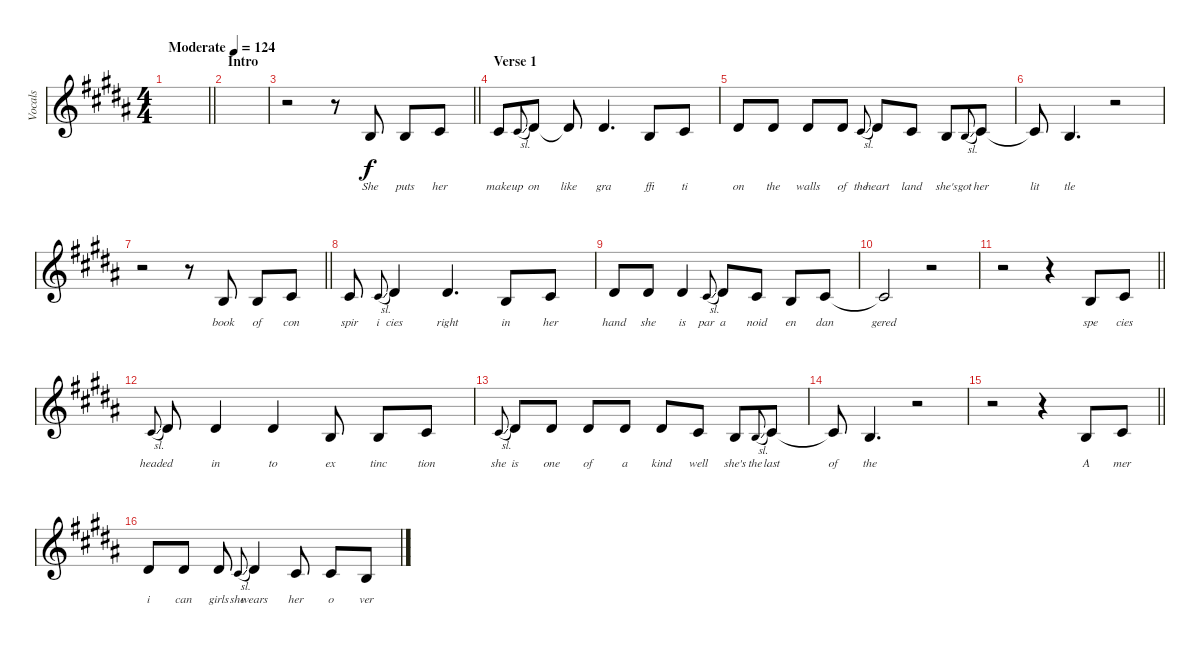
\track ("Vocals" "Vocals") {instrument altosax}
\staff {score}
\tuning (E4 B3 G3 D3 A2 E2) {hide}
\ts (4 4)
\tempo (124 "Moderate")
\clef g2
\barLineRight lightlight
\ks b
|
\section ("" "Intro")
|
\barLineRight lightlight
r.2 r.8 4.3.8{lyrics (0 "She") lyrics (1 "") lyrics (2 "") lyrics (3 "") lyrics (4 "")} 4.3.8{lyrics (0 "puts") lyrics (1 "") lyrics (2 "") lyrics (3 "") lyrics (4 "")} 6.3.8{lyrics (0 "her") lyrics (1 "") lyrics (2 "") lyrics (3 "") lyrics (4 "")} |
\section ("" "Verse 1")
6.3.8{lyrics (0 "make") lyrics (1 "") lyrics (2 "") lyrics (3 "") lyrics (4 "")} 6.3{sl}.8{lyrics (0 "up") lyrics (1 "") lyrics (2 "") lyrics (3 "") lyrics (4 "") gr onbeat} 8.3.8{lyrics (0 "on") lyrics (1 "") lyrics (2 "") lyrics (3 "") lyrics (4 "")} 8.3{t}.8{lyrics (0 "like") lyrics (1 "") lyrics (2 "") lyrics (3 "") lyrics (4 "")} 8.3.4{d lyrics (0 "gra") lyrics (1 "") lyrics (2 "") lyrics (3 "") lyrics (4 "")} 4.3.8{lyrics (0 "ffi") lyrics (1 "") lyrics (2 "") lyrics (3 "") lyrics (4 "")} 6.3.8{lyrics (0 "ti") lyrics (1 "") lyrics (2 "") lyrics (3 "") lyrics (4 "")} |
8.3.8{lyrics (0 "on") lyrics (1 "") lyrics (2 "") lyrics (3 "") lyrics (4 "")} 8.3.8{lyrics (0 "the") lyrics (1 "") lyrics (2 "") lyrics (3 "") lyrics (4 "")} 8.3.8{lyrics (0 "walls") lyrics (1 "") lyrics (2 "") lyrics (3 "") lyrics (4 "")} 8.3.8{lyrics (0 "of") lyrics (1 "") lyrics (2 "") lyrics (3 "") lyrics (4 "")} 6.3{sl}.8{lyrics (0 "the") lyrics (1 "") lyrics (2 "") lyrics (3 "") lyrics (4 "") gr onbeat} 8.3.8{lyrics (0 "heart") lyrics (1 "") lyrics (2 "") lyrics (3 "") lyrics (4 "")} 6.3.8{lyrics (0 "land") lyrics (1 "") lyrics (2 "") lyrics (3 "") lyrics (4 "")} 4.3.8{lyrics (0 "she's") lyrics (1 "") lyrics (2 "") lyrics (3 "") lyrics (4 "")} 4.3{sl}.8{lyrics (0 "got") lyrics (1 "") lyrics (2 "") lyrics (3 "") lyrics (4 "") gr onbeat} 6.3.8{lyrics (0 "her") lyrics (1 "") lyrics (2 "") lyrics (3 "") lyrics (4 "")} |
6.3{t}.8{lyrics (0 "lit") lyrics (1 "") lyrics (2 "") lyrics (3 "") lyrics (4 "")} 4.3.4{d lyrics (0 "tle") lyrics (1 "") lyrics (2 "") lyrics (3 "") lyrics (4 "")} r.2 |
\barLineRight lightlight
r.2 r.8 4.3.8{lyrics (0 "book") lyrics (1 "") lyrics (2 "") lyrics (3 "") lyrics (4 "")} 4.3.8{lyrics (0 "of") lyrics (1 "") lyrics (2 "") lyrics (3 "") lyrics (4 "")} 6.3.8{lyrics (0 "con") lyrics (1 "") lyrics (2 "") lyrics (3 "") lyrics (4 "")} |
6.3.8{lyrics (0 "spir") lyrics (1 "") lyrics (2 "") lyrics (3 "") lyrics (4 "")} 6.3{sl}.8{lyrics (0 "i") lyrics (1 "") lyrics (2 "") lyrics (3 "") lyrics (4 "") gr onbeat} 8.3.4{lyrics (0 "cies") lyrics (1 "") lyrics (2 "") lyrics (3 "") lyrics (4 "")} 8.3.4{d lyrics (0 "right") lyrics (1 "") lyrics (2 "") lyrics (3 "") lyrics (4 "")} 4.3.8{lyrics (0 "in") lyrics (1 "") lyrics (2 "") lyrics (3 "") lyrics (4 "")} 6.3.8{lyrics (0 "her") lyrics (1 "") lyrics (2 "") lyrics (3 "") lyrics (4 "")} |
8.3.8{lyrics (0 "hand") lyrics (1 "") lyrics (2 "") lyrics (3 "") lyrics (4 "")} 8.3.8{lyrics (0 "she") lyrics (1 "") lyrics (2 "") lyrics (3 "") lyrics (4 "")} 8.3.4{lyrics (0 "is") lyrics (1 "") lyrics (2 "") lyrics (3 "") lyrics (4 "")} 6.3{sl}.8{lyrics (0 "par") lyrics (1 "") lyrics (2 "") lyrics (3 "") lyrics (4 "") gr onbeat} 8.3.8{lyrics (0 "a") lyrics (1 "") lyrics (2 "") lyrics (3 "") lyrics (4 "")} 6.3.8{lyrics (0 "noid") lyrics (1 "") lyrics (2 "") lyrics (3 "") lyrics (4 "")} 4.3.8{lyrics (0 "en") lyrics (1 "") lyrics (2 "") lyrics (3 "") lyrics (4 "")} 6.3.8{lyrics (0 "dan") lyrics (1 "") lyrics (2 "") lyrics (3 "") lyrics (4 "")} |
6.3{t}.2{lyrics (0 "gered") lyrics (1 "") lyrics (2 "") lyrics (3 "") lyrics (4 "")} r.2 |
\barLineRight lightlight
r.2 r.4 4.3.8{lyrics (0 "spe") lyrics (1 "") lyrics (2 "") lyrics (3 "") lyrics (4 "")} 6.3.8{lyrics (0 "cies") lyrics (1 "") lyrics (2 "") lyrics (3 "") lyrics (4 "")} |
6.3{sl}.8{lyrics (0 "head") lyrics (1 "") lyrics (2 "") lyrics (3 "") lyrics (4 "") gr onbeat} 8.3.8{lyrics (0 "ed") lyrics (1 "") lyrics (2 "") lyrics (3 "") lyrics (4 "")} 8.3.4{lyrics (0 "in") lyrics (1 "") lyrics (2 "") lyrics (3 "") lyrics (4 "")} 8.3.4{lyrics (0 "to") lyrics (1 "") lyrics (2 "") lyrics (3 "") lyrics (4 "")} 4.3.8{lyrics (0 "ex") lyrics (1 "") lyrics (2 "") lyrics (3 "") lyrics (4 "")} 4.3.8{lyrics (0 "tinc") lyrics (1 "") lyrics (2 "") lyrics (3 "") lyrics (4 "")} 6.3.8{lyrics (0 "tion") lyrics (1 "") lyrics (2 "") lyrics (3 "") lyrics (4 "")} |
6.3{sl}.8{lyrics (0 "she") lyrics (1 "") lyrics (2 "") lyrics (3 "") lyrics (4 "") gr onbeat} 8.3.8{lyrics (0 "is") lyrics (1 "") lyrics (2 "") lyrics (3 "") lyrics (4 "")} 8.3.8{lyrics (0 "one") lyrics (1 "") lyrics (2 "") lyrics (3 "") lyrics (4 "")} 8.3.8{lyrics (0 "of") lyrics (1 "") lyrics (2 "") lyrics (3 "") lyrics (4 "")} 8.3.8{lyrics (0 "a") lyrics (1 "") lyrics (2 "") lyrics (3 "") lyrics (4 "")} 8.3.8{lyrics (0 "kind") lyrics (1 "") lyrics (2 "") lyrics (3 "") lyrics (4 "")} 6.3.8{lyrics (0 "well") lyrics (1 "") lyrics (2 "") lyrics (3 "") lyrics (4 "")} 4.3.8{lyrics (0 "she's") lyrics (1 "") lyrics (2 "") lyrics (3 "") lyrics (4 "")} 4.3{sl}.8{lyrics (0 "the") lyrics (1 "") lyrics (2 "") lyrics (3 "") lyrics (4 "") gr onbeat} 6.3.8{lyrics (0 "last") lyrics (1 "") lyrics (2 "") lyrics (3 "") lyrics (4 "")} |
6.3{t}.8{lyrics (0 "of") lyrics (1 "") lyrics (2 "") lyrics (3 "") lyrics (4 "")} 4.3.4{d lyrics (0 "the") lyrics (1 "") lyrics (2 "") lyrics (3 "") lyrics (4 "")} r.2 |
\barLineRight lightlight
r.2 r.4 4.3.8{lyrics (0 "A") lyrics (1 "") lyrics (2 "") lyrics (3 "") lyrics (4 "")} 6.3.8{lyrics (0 "mer") lyrics (1 "") lyrics (2 "") lyrics (3 "") lyrics (4 "")} |
8.3.8{lyrics (0 "i") lyrics (1 "") lyrics (2 "") lyrics (3 "") lyrics (4 "")} 8.3.8{lyrics (0 "can") lyrics (1 "") lyrics (2 "") lyrics (3 "") lyrics (4 "")} 8.3.8{lyrics (0 "girls") lyrics (1 "") lyrics (2 "") lyrics (3 "") lyrics (4 "")} 6.3{sl}.8{lyrics (0 "she") lyrics (1 "") lyrics (2 "") lyrics (3 "") lyrics (4 "") gr onbeat} 8.3.4{lyrics (0 "wears") lyrics (1 "") lyrics (2 "") lyrics (3 "") lyrics (4 "")} 6.3.8{lyrics (0 "her") lyrics (1 "") lyrics (2 "") lyrics (3 "") lyrics (4 "")} 6.3.8{lyrics (0 "o") lyrics (1 "") lyrics (2 "") lyrics (3 "") lyrics (4 "")} 4.3.8{lyrics (0 "ver") lyrics (1 "") lyrics (2 "") lyrics (3 "") lyrics (4 "")}
